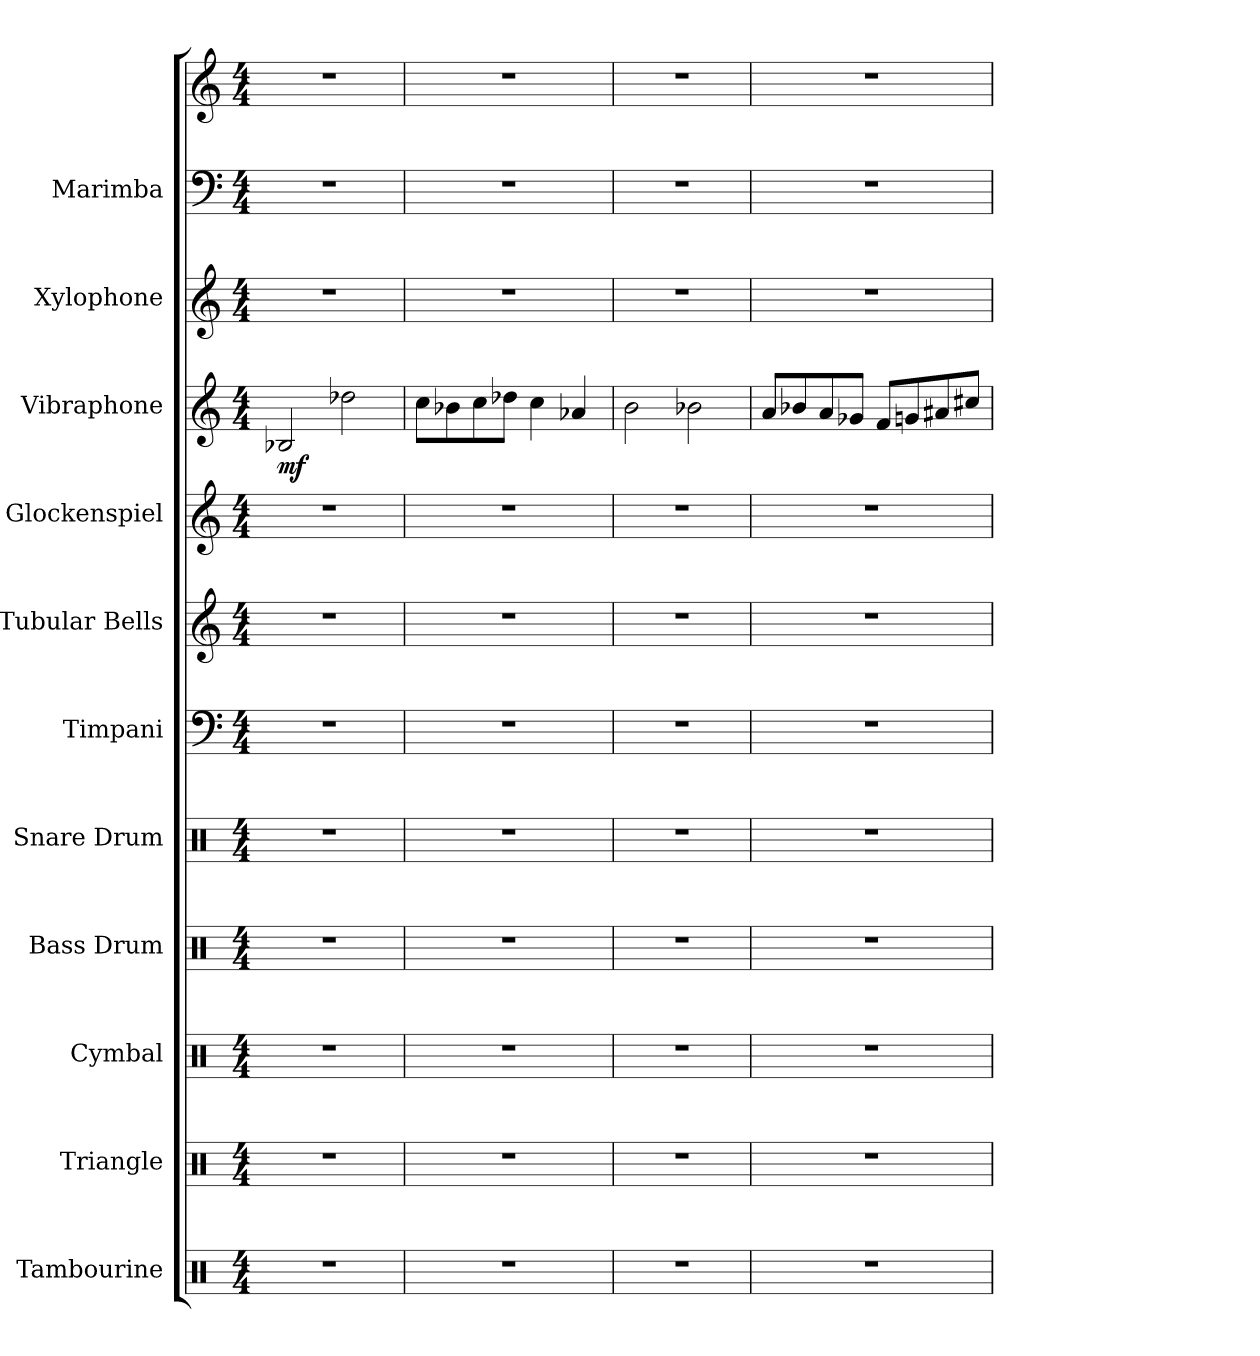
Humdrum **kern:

**kern	**kern	**kern	**kern	**kern	**kern	**kern	**kern	**kern	**dynam	**kern	**kern	**kern
*part11	*part10	*part9	*part8	*part7	*part6	*part5	*part4	*part3	*part3	*part2	*part1	*part1
*staff12	*staff11	*staff10	*staff9	*staff8	*staff7	*staff6	*staff5	*staff4	*staff4	*staff3	*staff2	*staff1
*I"Tambourine	*I"Triangle	*I"Cymbal	*I"Bass Drum	*I"Snare Drum	*I"Timpani	*I"Tubular Bells	*I"Glockenspiel	*I"Vibraphone	*	*I"Xylophone	*I"Marimba	*
*I'Tamb.	*I'Trgl.	*I'Cym.	*I'B. Dr.	*I'Sn. Dr.	*I'Timp.	*I'Tu. Be.	*I'Glk.	*I'Vib.	*	*I'Xyl.	*I'Mrm.	*
*clefX	*clefX	*clefX	*clefX	*clefX	*clefF4	*clefG2	*clefG2	*clefG2	*	*clefG2	*clefF4	*clefG2
*	*	*	*	*	*	*	*ITrd-14c-24	*	*	*ITrd-7c-12	*	*
*k[]	*k[]	*k[]	*k[]	*k[]	*k[]	*k[]	*k[]	*k[]	*	*k[]	*k[]	*k[]
*M4/4	*M4/4	*M4/4	*M4/4	*M4/4	*M4/4	*M4/4	*M4/4	*M4/4	*	*M4/4	*M4/4	*M4/4
*MM80	*MM80	*MM80	*MM80	*MM80	*MM80	*MM80	*MM80	*MM80	*	*MM80	*MM80	*MM80
=1	=1	=1	=1	=1	=1	=1	=1	=1	=1	=1	=1	=1
!	!	!	!	!	!	!	!	!	!LO:DY:b	!	!	!
1r	1r	1r	1r	1r	1r	1r	1r	2B-X/	mf	1r	1r	1r
.	.	.	.	.	.	.	.	2dd-X\	.	.	.	.
=2	=2	=2	=2	=2	=2	=2	=2	=2	=2	=2	=2	=2
1r	1r	1r	1r	1r	1r	1r	1r	8cc\L	.	1r	1r	1r
.	.	.	.	.	.	.	.	8b-X\	.	.	.	.
.	.	.	.	.	.	.	.	8cc\	.	.	.	.
.	.	.	.	.	.	.	.	8dd-X\J	.	.	.	.
.	.	.	.	.	.	.	.	4cc\	.	.	.	.
.	.	.	.	.	.	.	.	4a-X/	.	.	.	.
=3	=3	=3	=3	=3	=3	=3	=3	=3	=3	=3	=3	=3
1r	1r	1r	1r	1r	1r	1r	1r	2b\	.	1r	1r	1r
.	.	.	.	.	.	.	.	2b-X\	.	.	.	.
=4	=4	=4	=4	=4	=4	=4	=4	=4	=4	=4	=4	=4
1r	1r	1r	1r	1r	1r	1r	1r	8a/L	.	1r	1r	1r
.	.	.	.	.	.	.	.	8b-X/	.	.	.	.
.	.	.	.	.	.	.	.	8a/	.	.	.	.
.	.	.	.	.	.	.	.	8g-X/J	.	.	.	.
.	.	.	.	.	.	.	.	8f/L	.	.	.	.
.	.	.	.	.	.	.	.	8gn/	.	.	.	.
.	.	.	.	.	.	.	.	8a#X/	.	.	.	.
.	.	.	.	.	.	.	.	8cc#X/J	.	.	.	.
=	=	=	=	=	=	=	=	=	=	=	=	=
*-	*-	*-	*-	*-	*-	*-	*-	*-	*-	*-	*-	*-
